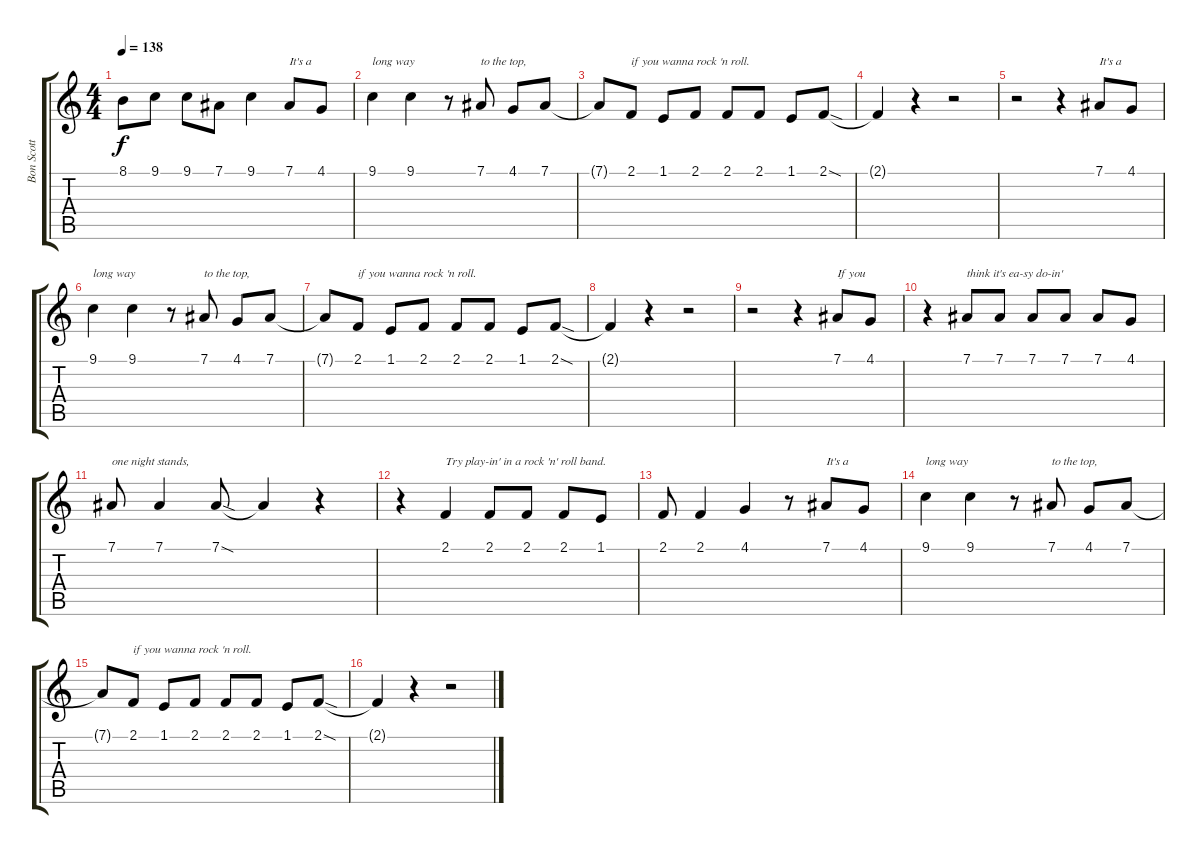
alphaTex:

\track ("Bon Scott" "Bon Scott") {instrument synthvoice}
\staff {score tabs}
\tuning (Eb4 Bb3 Gb3 Db3 Ab2 Eb2) {hide}
\ts (4 4)
\tempo 138
\clef g2
\ks c
8.1.8{dy f} 9.1.8 9.1.8 7.1.8 9.1.4 7.1.8{txt "It's a"} 4.1.8 |
9.1.4{txt "long way"} 9.1.4 r.8 7.1.8{txt "to the top,"} 4.1.8 7.1.8 |
7.1{t}.8 2.1.8{txt "if you wanna rock 'n roll."} 1.1.8 2.1.8 2.1.8 2.1.8 1.1.8 2.1{sod}.8 |
2.1{t}.4 r.4 r.2 |
r.2 r.4 7.1.8{txt "It's a"} 4.1.8 |
9.1.4{txt "long way"} 9.1.4 r.8 7.1.8{txt "to the top,"} 4.1.8 7.1.8 |
7.1{t}.8 2.1.8{txt "if you wanna rock 'n roll."} 1.1.8 2.1.8 2.1.8 2.1.8 1.1.8 2.1{sod}.8 |
2.1{t}.4 r.4 r.2 |
r.2 r.4 7.1.8{txt "If you"} 4.1.8 |
r.4 7.1.8{txt "think it's ea-sy do-in'"} 7.1.8 7.1.8 7.1.8 7.1.8 4.1.8 |
7.1.8{txt "one night stands,"} 7.1.4 7.1{sod}.8 7.1{t}.4 r.4 |
r.4 2.1.4{txt "Try play-in' in a rock 'n' roll band."} 2.1.8 2.1.8 2.1.8 1.1.8 |
2.1.8 2.1.4 4.1.4 r.8 7.1.8{txt "It's a"} 4.1.8 |
9.1.4{txt "long way"} 9.1.4 r.8 7.1.8{txt "to the top,"} 4.1.8 7.1.8 |
7.1{t}.8 2.1.8{txt "if you wanna rock 'n roll."} 1.1.8 2.1.8 2.1.8 2.1.8 1.1.8 2.1{sod}.8 |
2.1{t}.4 r.4 r.2
